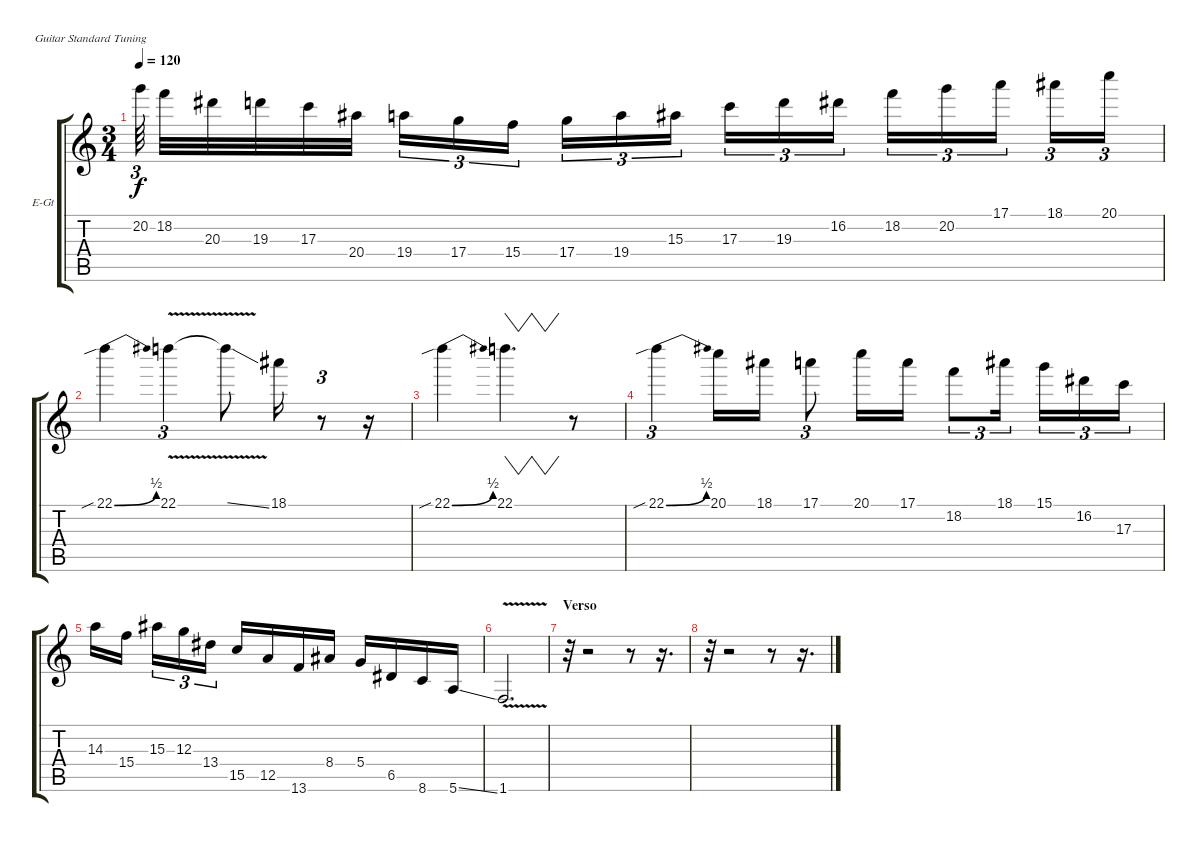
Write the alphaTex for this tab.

\bracketExtendMode groupsimilarinstruments
\firstSystemTrackNameOrientation horizontal
\otherSystemsTrackNameOrientation horizontal
\track ("Lead Guitar" "E-Gt") {instrument overdrivenguitar}
\staff {score tabs}
\tuning (E4 B3 G3 D3 A2 E2)
\ts (3 4)
\tempo 120
\clef g2
\ks c
20.2{t}.64{tu (3 2) dy f} 18.2.32 20.3.32 19.3.32 17.3.32 20.4.32 19.4.16{tu (3 2)} 17.4.16{tu (3 2)} 15.4.16{tu (3 2)} 17.4.16{tu (3 2)} 19.4.16{tu (3 2)} 15.3.16{tu (3 2)} 17.3.16{tu (3 2)} 19.3.16{tu (3 2)} 16.2.16{tu (3 2)} 18.2.16{tu (3 2)} 20.2.16{tu (3 2)} 17.1.16{tu (3 2)} 18.1.16{tu (3 2)} 20.1.16{tu (3 2)} |
22.1{be (bend 0 0 60 2) sib}.4 22.1{v}.4{tu (3 2)} 22.1{v ss t}.8 18.1.16 r.8{tu (3 2)} r.16 |
22.1{be (bend 0 0 60 2) sib}.4 22.1.4{vw d} r.8 |
22.1{be (bend 0 0 60 2) sib}.4{tu (3 2)} 20.1.16 18.1.16 17.1.8{tu (3 2)} 20.1.16 17.1.16 18.2.8{tu (3 2)} 18.1.16{tu (3 2)} 15.1.16{tu (3 2)} 16.2.16{tu (3 2)} 17.3.16{tu (3 2)} |
14.3.16 15.4.16 15.3.16{tu (3 2)} 12.3.16{tu (3 2)} 13.4.16{tu (3 2)} 15.5.16 12.5.16 13.6.16 8.4.16 5.4.16 6.5.16 8.6.16 5.6{ss}.16 |
1.6{v}.2{d} |
\section ("" "Verso")
r.32 r.2 r.8 r.16{d} |
r.32 r.2 r.8 r.16{d}
